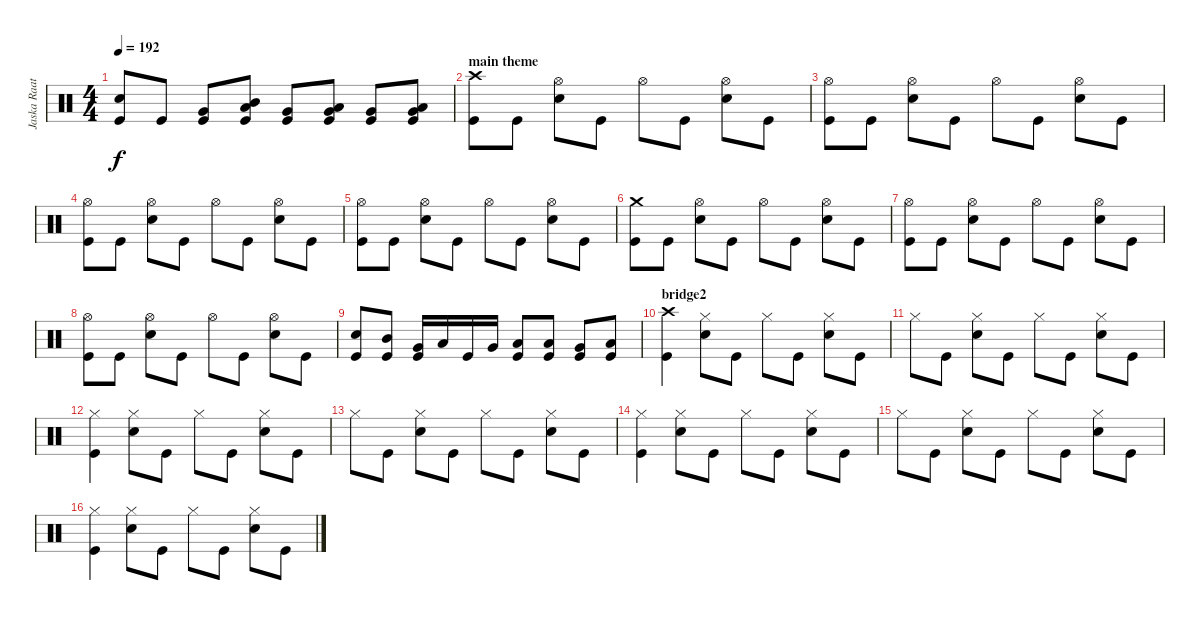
\track ("Jaska Raatikainen" "Jaska Raat") {instrument percussion}
\staff {score}
\articulation defaults
\ts (4 4)
\tempo 192
\clef neutral
\ks c
("Electric Snare (hit)" "Kick (hit)").8{dy f} "Kick (hit)".8 ("Very Low Tom (hit)" "Kick (hit)").8 ("Mid Tom (hit)" "Low Tom (hit)" "Kick (hit)").8 ("Very Low Tom (hit)" "Kick (hit)").8 ("Low Tom (hit)" "Very Low Tom (hit)" "Kick (hit)").8 ("Very Low Tom (hit)" "Kick (hit)").8 ("Very Low Tom (hit)" "Low Floor Tom (hit)" "Kick (hit)").8 |
\section ("" "main theme")
("Crash high (hit)" "Kick (hit)").8 "Kick (hit)".8 ("Hi-Hat (open)" "Electric Snare (hit)").8 "Kick (hit)".8 "Hi-Hat (open)".8 "Kick (hit)".8 ("Hi-Hat (open)" "Electric Snare (hit)").8 "Kick (hit)".8 |
("Hi-Hat (open)" "Kick (hit)").8 "Kick (hit)".8 ("Hi-Hat (open)" "Electric Snare (hit)").8 "Kick (hit)".8 "Hi-Hat (open)".8 "Kick (hit)".8 ("Hi-Hat (open)" "Electric Snare (hit)").8 "Kick (hit)".8 |
("Hi-Hat (open)" "Kick (hit)").8 "Kick (hit)".8 ("Hi-Hat (open)" "Electric Snare (hit)").8 "Kick (hit)".8 "Hi-Hat (open)".8 "Kick (hit)".8 ("Hi-Hat (open)" "Electric Snare (hit)").8 "Kick (hit)".8 |
("Hi-Hat (open)" "Kick (hit)").8 "Kick (hit)".8 ("Hi-Hat (open)" "Electric Snare (hit)").8 "Kick (hit)".8 "Hi-Hat (open)".8 "Kick (hit)".8 ("Hi-Hat (open)" "Electric Snare (hit)").8 "Kick (hit)".8 |
("Crash medium (hit)" "Kick (hit)").8 "Kick (hit)".8 ("Hi-Hat (open)" "Electric Snare (hit)").8 "Kick (hit)".8 "Hi-Hat (open)".8 "Kick (hit)".8 ("Hi-Hat (open)" "Electric Snare (hit)").8 "Kick (hit)".8 |
("Hi-Hat (open)" "Kick (hit)").8 "Kick (hit)".8 ("Hi-Hat (open)" "Electric Snare (hit)").8 "Kick (hit)".8 "Hi-Hat (open)".8 "Kick (hit)".8 ("Hi-Hat (open)" "Electric Snare (hit)").8 "Kick (hit)".8 |
("Hi-Hat (open)" "Kick (hit)").8 "Kick (hit)".8 ("Hi-Hat (open)" "Electric Snare (hit)").8 "Kick (hit)".8 "Hi-Hat (open)".8 "Kick (hit)".8 ("Hi-Hat (open)" "Electric Snare (hit)").8 "Kick (hit)".8 |
("Electric Snare (hit)" "Kick (hit)").8 ("Mid Tom (hit)" "Kick (hit)").8 ("Very Low Tom (hit)" "Kick (hit)").16 "Low Tom (hit)".16 "Kick (hit)".16 "Very Low Tom (hit)".16 ("Low Tom (hit)" "Kick (hit)").8 ("Low Tom (hit)" "Kick (hit)").8 ("Very Low Tom (hit)" "Kick (hit)").8 ("Low Floor Tom (hit)" "Kick (hit)").8 |
\section ("" "bridge2")
("Crash high (hit)" "Kick (hit)").4 ("Hi-Hat (closed)" "Electric Snare (hit)").8 "Kick (hit)".8 "Hi-Hat (closed)".8 "Kick (hit)".8 ("Hi-Hat (closed)" "Electric Snare (hit)").8 "Kick (hit)".8 |
"Hi-Hat (closed)".8 "Kick (hit)".8 ("Hi-Hat (closed)" "Electric Snare (hit)").8 "Kick (hit)".8 "Hi-Hat (closed)".8 "Kick (hit)".8 ("Hi-Hat (closed)" "Electric Snare (hit)").8 "Kick (hit)".8 |
("Hi-Hat (closed)" "Kick (hit)").4 ("Hi-Hat (closed)" "Electric Snare (hit)").8 "Kick (hit)".8 "Hi-Hat (closed)".8 "Kick (hit)".8 ("Hi-Hat (closed)" "Electric Snare (hit)").8 "Kick (hit)".8 |
"Hi-Hat (closed)".8 "Kick (hit)".8 ("Hi-Hat (closed)" "Electric Snare (hit)").8 "Kick (hit)".8 "Hi-Hat (closed)".8 "Kick (hit)".8 ("Hi-Hat (closed)" "Electric Snare (hit)").8 "Kick (hit)".8 |
("Hi-Hat (closed)" "Kick (hit)").4 ("Hi-Hat (closed)" "Electric Snare (hit)").8 "Kick (hit)".8 "Hi-Hat (closed)".8 "Kick (hit)".8 ("Hi-Hat (closed)" "Electric Snare (hit)").8 "Kick (hit)".8 |
"Hi-Hat (closed)".8 "Kick (hit)".8 ("Hi-Hat (closed)" "Electric Snare (hit)").8 "Kick (hit)".8 "Hi-Hat (closed)".8 "Kick (hit)".8 ("Hi-Hat (closed)" "Electric Snare (hit)").8 "Kick (hit)".8 |
("Hi-Hat (closed)" "Kick (hit)").4 ("Hi-Hat (closed)" "Electric Snare (hit)").8 "Kick (hit)".8 "Hi-Hat (closed)".8 "Kick (hit)".8 ("Hi-Hat (closed)" "Electric Snare (hit)").8 "Kick (hit)".8
